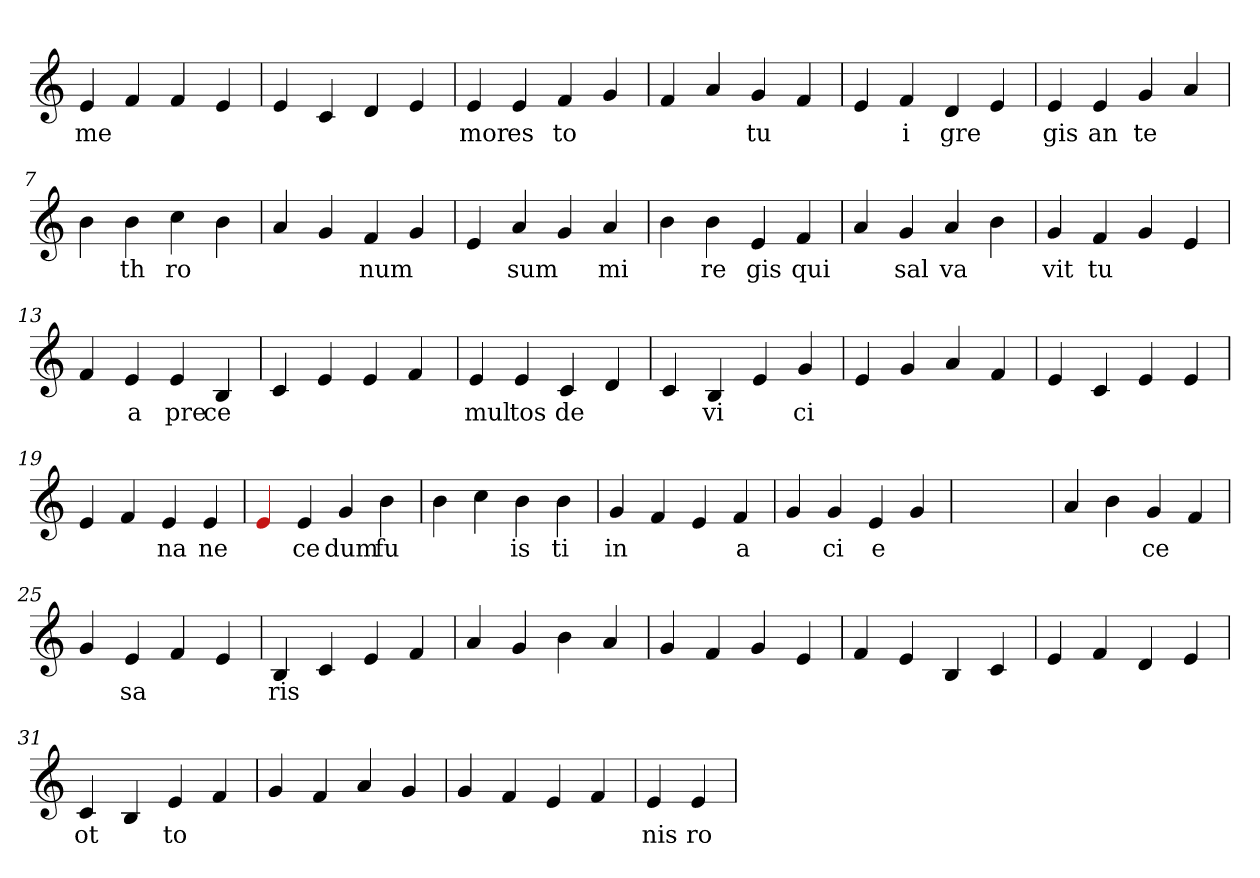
**kern	**text
*part1	*part1
*staff1	*staff1
*clefG2	*
=1	=1
4e	me
4f	.
4f	.
4e	.
=2	=2
4e	.
4c	.
4d	.
4e	.
=3	=3
4e	mor
4e	es
4f	to
4g	.
=4	=4
4f	.
4a	.
4g	tu
4f	.
=5	=5
4e	.
4f	i
4d	gre
4e	.
=6	=6
4e	gis
4e	an
4g	te
4a	.
=7	=7
4b	.
4b	th
4cc	ro
4b	.
=8	=8
4a	.
4g	.
4f	num
4g	.
=9	=9
4e	.
4a	sum
4g	.
4a	mi
=10	=10
4b	.
4b	re
4e	gis
4f	qui
=11	=11
4a	.
4g	sal
4a	va
4b	.
=12	=12
4g	vit
4f	tu
4g	.
4e	.
=13	=13
4f	.
4e	a
4e	pre
4B	ce
=14	=14
4c	.
4e	.
4e	.
4f	.
=15	=15
4e	mul
4e	tos
4c	de
4d	.
=16	=16
4c	.
4B	vi
4e	.
4g	ci
=17	=17
4e	.
4g	.
4a	.
4f	.
=18	=18
4e	.
4c	.
4e	.
4e	.
=19	=19
4e	.
4f	.
4e	na
4e	ne
=20	=20
4Re	.
4e	ce
4g	dum
4b	fu
=21	=21
4b	.
4cc	.
4b	is
4b	ti
=22	=22
4g	in
4f	.
4e	.
4f	a
=23	=23
4g	.
4g	ci
4e	e
4g	.
=24	=24
1ryy	.
=24	=24
4a	.
4b	.
4g	ce
4f	.
=25	=25
4g	.
4e	sa
4f	.
4e	.
=26	=26
4B	ris
4c	.
4e	.
4f	.
=27	=27
4a	.
4g	.
4b	.
4a	.
=28	=28
4g	.
4f	.
4g	.
4e	.
=29	=29
4f	.
4e	.
4B	.
4c	.
=30	=30
4e	.
4f	.
4d	.
4e	.
=31	=31
4c	ot
4B	.
4e	to
4f	.
=32	=32
4g	.
4f	.
4a	.
4g	.
=33	=33
4g	.
4f	.
4e	.
4f	.
=34	=34
4e	nis
4e	ro
=	=
*-	*-
